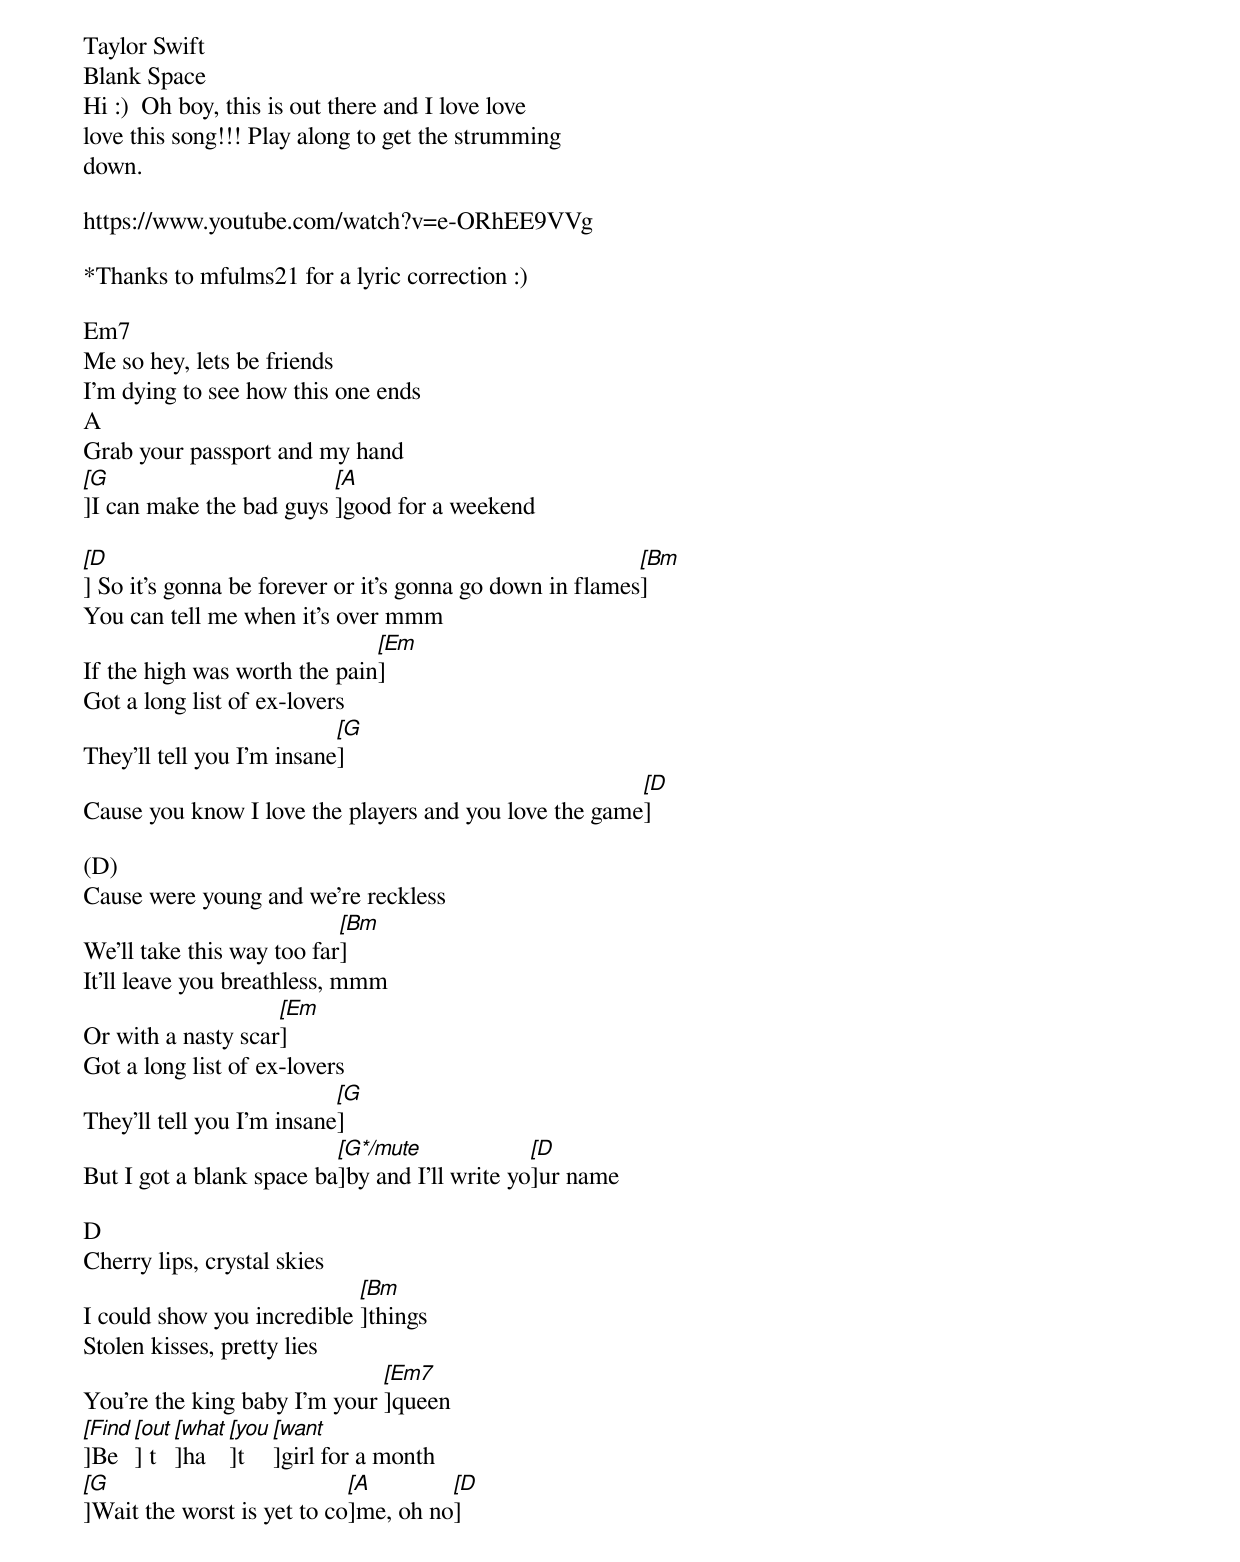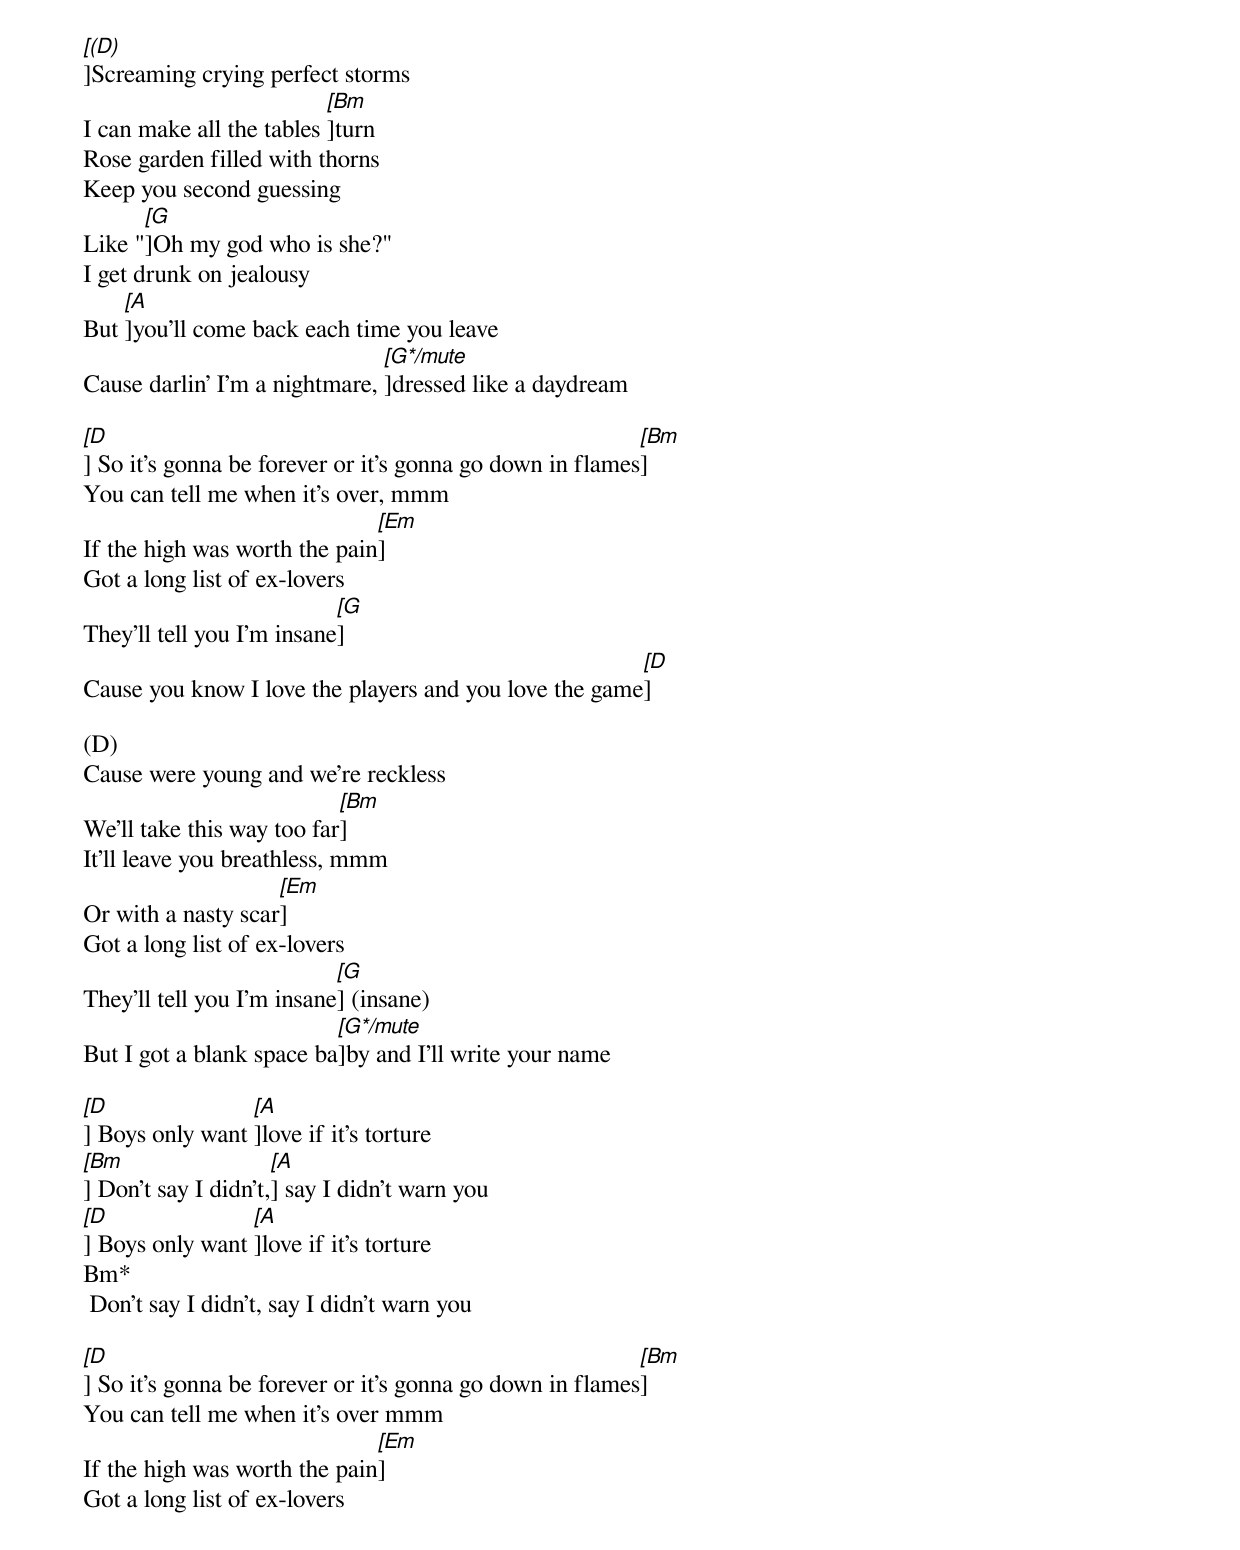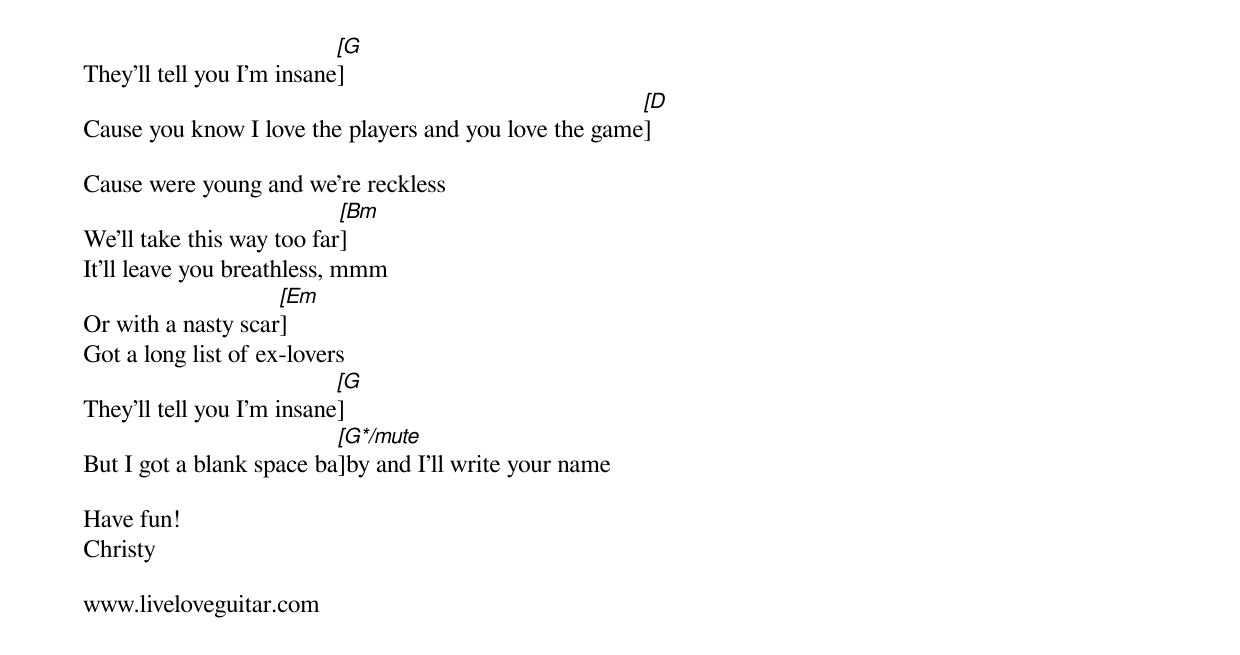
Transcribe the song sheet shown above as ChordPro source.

Taylor Swift
Blank Space
Hi :)  Oh boy, this is out there and I love love
love this song!!! Play along to get the strumming
down.

https://www.youtube.com/watch?v=e-ORhEE9VVg

*Thanks to mfulms21 for a lyric correction :)

Em7
Me so hey, lets be friends
I'm dying to see how this one ends
A
Grab your passport and my hand
[[G]]I can make the bad guys [[A]]good for a weekend

[[D]] So it's gonna be forever or it's gonna go down in flames[[Bm]]
You can tell me when it's over mmm
If the high was worth the pain[[Em]]
Got a long list of ex-lovers
They'll tell you I'm insane[[G]]
Cause you know I love the players and you love the game[[D]]

(D)
Cause were young and we're reckless
We'll take this way too far[[Bm]]
It'll leave you breathless, mmm
Or with a nasty scar[[Em]]
Got a long list of ex-lovers
They'll tell you I'm insane[[G]]
But I got a blank space ba[[G*/mute]]by and I'll write yo[[D]]ur name

D
Cherry lips, crystal skies
I could show you incredible [[Bm]]things
Stolen kisses, pretty lies
You're the king baby I'm your [[Em7]]queen
[[Find]]Be[[out]] t[[what]]ha[[you]]t [[want]]girl for a month
[[G]]Wait the worst is yet to co[[A]]me, oh no[[D]]

[[(D)]]Screaming crying perfect storms
I can make all the tables [[Bm]]turn
Rose garden filled with thorns
Keep you second guessing
Like "[[G]]Oh my god who is she?"
I get drunk on jealousy
But [[A]]you'll come back each time you leave
Cause darlin' I'm a nightmare, [[G*/mute]]dressed like a daydream

[[D]] So it's gonna be forever or it's gonna go down in flames[[Bm]]
You can tell me when it's over, mmm
If the high was worth the pain[[Em]]
Got a long list of ex-lovers
They'll tell you I'm insane[[G]]
Cause you know I love the players and you love the game[[D]]

(D)
Cause were young and we're reckless
We'll take this way too far[[Bm]]
It'll leave you breathless, mmm
Or with a nasty scar[[Em]]
Got a long list of ex-lovers
They'll tell you I'm insane[[G]] (insane)
But I got a blank space ba[[G*/mute]]by and I'll write your name

[[D]] Boys only want [[A]]love if it's torture
[[Bm]] Don't say I didn't,[[A]] say I didn't warn you
[[D]] Boys only want [[A]]love if it's torture
Bm*
 Don't say I didn't, say I didn't warn you

[[D]] So it's gonna be forever or it's gonna go down in flames[[Bm]]
You can tell me when it's over mmm
If the high was worth the pain[[Em]]
Got a long list of ex-lovers
They'll tell you I'm insane[[G]]
Cause you know I love the players and you love the game[[D]]

Cause were young and we're reckless
We'll take this way too far[[Bm]]
It'll leave you breathless, mmm
Or with a nasty scar[[Em]]
Got a long list of ex-lovers
They'll tell you I'm insane[[G]]
But I got a blank space ba[[G*/mute]]by and I'll write your name

Have fun!
Christy

www.liveloveguitar.com
